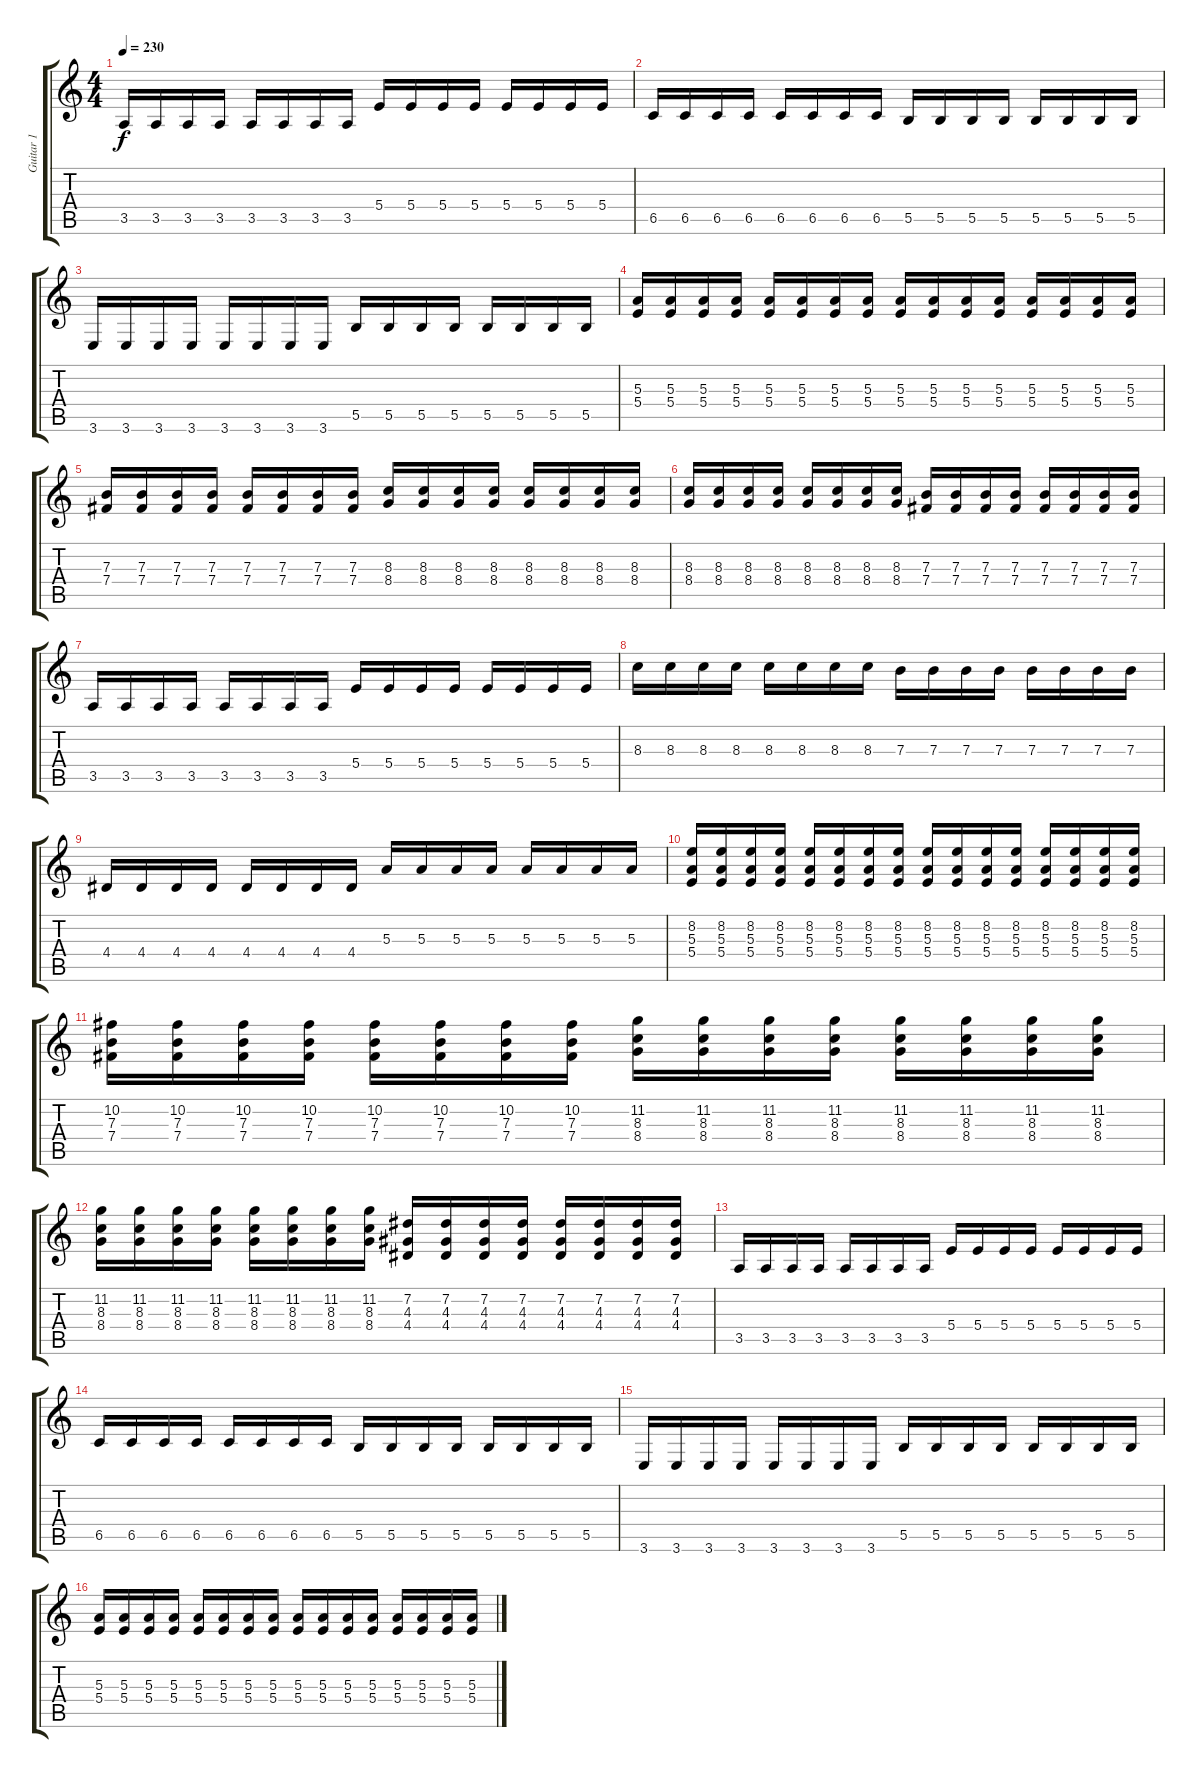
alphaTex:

\track ("Guitar 1" "Guitar 1") {instrument distortionguitar}
\staff {score tabs}
\tuning (Db4 Ab3 E3 B2 Gb2 Db2) {hide}
\ts (4 4)
\tempo 230
\clef g2
\ks c
3.5.16{dy f} 3.5.16 3.5.16 3.5.16 3.5.16 3.5.16 3.5.16 3.5.16 5.4.16 5.4.16 5.4.16 5.4.16 5.4.16 5.4.16 5.4.16 5.4.16 |
6.5.16 6.5.16 6.5.16 6.5.16 6.5.16 6.5.16 6.5.16 6.5.16 5.5.16 5.5.16 5.5.16 5.5.16 5.5.16 5.5.16 5.5.16 5.5.16 |
3.6.16 3.6.16 3.6.16 3.6.16 3.6.16 3.6.16 3.6.16 3.6.16 5.5.16 5.5.16 5.5.16 5.5.16 5.5.16 5.5.16 5.5.16 5.5.16 |
(5.3 5.4).16 (5.3 5.4).16 (5.3 5.4).16 (5.3 5.4).16 (5.3 5.4).16 (5.3 5.4).16 (5.3 5.4).16 (5.3 5.4).16 (5.3 5.4).16 (5.3 5.4).16 (5.3 5.4).16 (5.3 5.4).16 (5.3 5.4).16 (5.3 5.4).16 (5.3 5.4).16 (5.3 5.4).16 |
(7.3 7.4).16 (7.3 7.4).16 (7.3 7.4).16 (7.3 7.4).16 (7.3 7.4).16 (7.3 7.4).16 (7.3 7.4).16 (7.3 7.4).16 (8.3 8.4).16 (8.3 8.4).16 (8.3 8.4).16 (8.3 8.4).16 (8.3 8.4).16 (8.3 8.4).16 (8.3 8.4).16 (8.3 8.4).16 |
(8.3 8.4).16 (8.3 8.4).16 (8.3 8.4).16 (8.3 8.4).16 (8.3 8.4).16 (8.3 8.4).16 (8.3 8.4).16 (8.3 8.4).16 (7.3 7.4).16 (7.3 7.4).16 (7.3 7.4).16 (7.3 7.4).16 (7.3 7.4).16 (7.3 7.4).16 (7.3 7.4).16 (7.3 7.4).16 |
3.5.16 3.5.16 3.5.16 3.5.16 3.5.16 3.5.16 3.5.16 3.5.16 5.4.16 5.4.16 5.4.16 5.4.16 5.4.16 5.4.16 5.4.16 5.4.16 |
8.3.16 8.3.16 8.3.16 8.3.16 8.3.16 8.3.16 8.3.16 8.3.16 7.3.16 7.3.16 7.3.16 7.3.16 7.3.16 7.3.16 7.3.16 7.3.16 |
4.4.16 4.4.16 4.4.16 4.4.16 4.4.16 4.4.16 4.4.16 4.4.16 5.3.16 5.3.16 5.3.16 5.3.16 5.3.16 5.3.16 5.3.16 5.3.16 |
(8.2 5.3 5.4).16 (8.2 5.3 5.4).16 (8.2 5.3 5.4).16 (8.2 5.3 5.4).16 (8.2 5.3 5.4).16 (8.2 5.3 5.4).16 (8.2 5.3 5.4).16 (8.2 5.3 5.4).16 (8.2 5.3 5.4).16 (8.2 5.3 5.4).16 (8.2 5.3 5.4).16 (8.2 5.3 5.4).16 (8.2 5.3 5.4).16 (8.2 5.3 5.4).16 (8.2 5.3 5.4).16 (8.2 5.3 5.4).16 |
(10.2 7.3 7.4).16 (10.2 7.3 7.4).16 (10.2 7.3 7.4).16 (10.2 7.3 7.4).16 (10.2 7.3 7.4).16 (10.2 7.3 7.4).16 (10.2 7.3 7.4).16 (10.2 7.3 7.4).16 (11.2 8.3 8.4).16 (11.2 8.3 8.4).16 (11.2 8.3 8.4).16 (11.2 8.3 8.4).16 (11.2 8.3 8.4).16 (11.2 8.3 8.4).16 (11.2 8.3 8.4).16 (11.2 8.3 8.4).16 |
(11.2 8.3 8.4).16 (11.2 8.3 8.4).16 (11.2 8.3 8.4).16 (11.2 8.3 8.4).16 (11.2 8.3 8.4).16 (11.2 8.3 8.4).16 (11.2 8.3 8.4).16 (11.2 8.3 8.4).16 (7.2 4.3 4.4).16 (7.2 4.3 4.4).16 (7.2 4.3 4.4).16 (7.2 4.3 4.4).16 (7.2 4.3 4.4).16 (7.2 4.3 4.4).16 (7.2 4.3 4.4).16 (7.2 4.3 4.4).16 |
3.5.16 3.5.16 3.5.16 3.5.16 3.5.16 3.5.16 3.5.16 3.5.16 5.4.16 5.4.16 5.4.16 5.4.16 5.4.16 5.4.16 5.4.16 5.4.16 |
6.5.16 6.5.16 6.5.16 6.5.16 6.5.16 6.5.16 6.5.16 6.5.16 5.5.16 5.5.16 5.5.16 5.5.16 5.5.16 5.5.16 5.5.16 5.5.16 |
3.6.16 3.6.16 3.6.16 3.6.16 3.6.16 3.6.16 3.6.16 3.6.16 5.5.16 5.5.16 5.5.16 5.5.16 5.5.16 5.5.16 5.5.16 5.5.16 |
(5.3 5.4).16 (5.3 5.4).16 (5.3 5.4).16 (5.3 5.4).16 (5.3 5.4).16 (5.3 5.4).16 (5.3 5.4).16 (5.3 5.4).16 (5.3 5.4).16 (5.3 5.4).16 (5.3 5.4).16 (5.3 5.4).16 (5.3 5.4).16 (5.3 5.4).16 (5.3 5.4).16 (5.3 5.4).16
